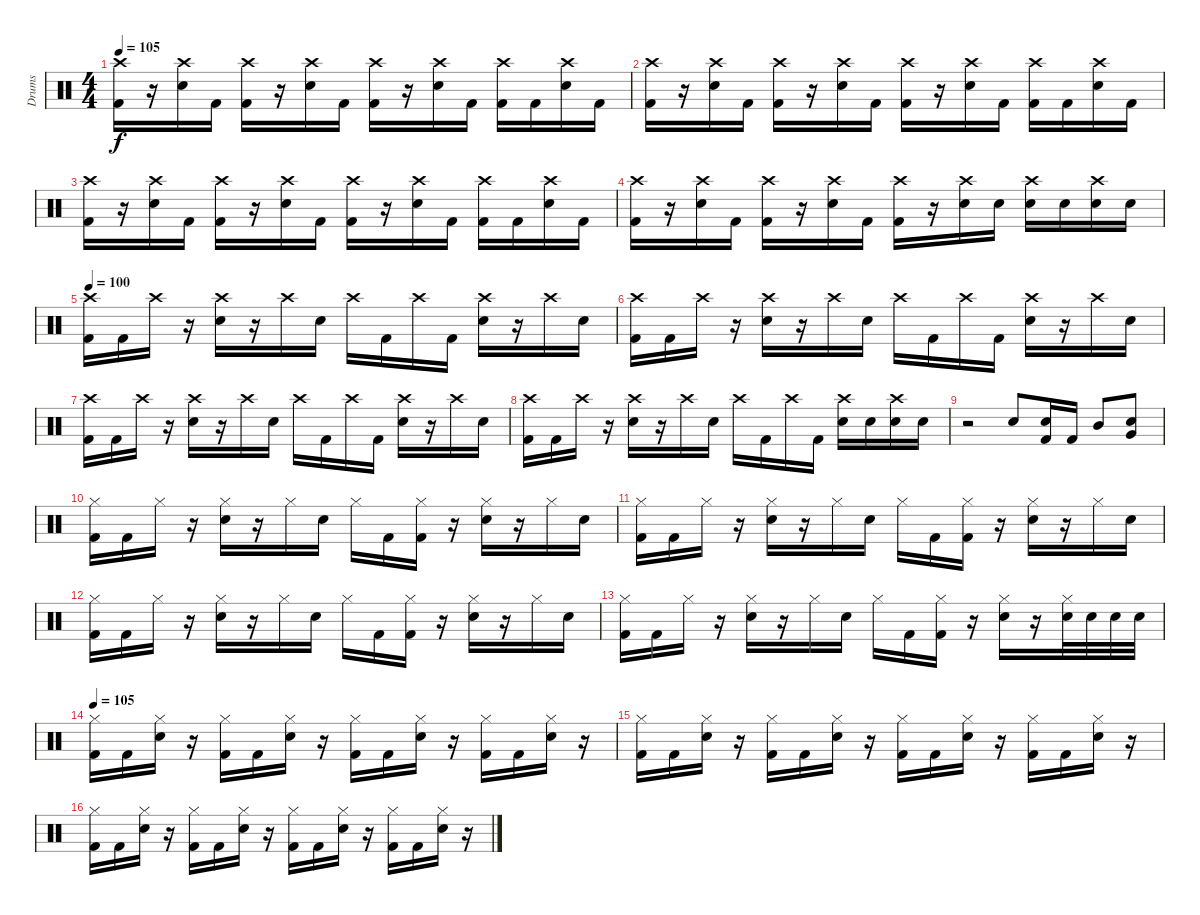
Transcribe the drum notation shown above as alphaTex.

\track ("Drums" "Drums") {instrument percussion}
\staff {score}
\articulation defaults
\ts (4 4)
\tempo 105
\clef neutral
\ks c
("Crash high (hit)" "Kick (hit) 2").16{dy f} r.16 ("Crash high (hit)" "Electric Snare (hit)").16 "Kick (hit) 2".16 ("Crash high (hit)" "Kick (hit) 2").16 r.16 ("Crash high (hit)" "Electric Snare (hit)").16 "Kick (hit) 2".16 ("Crash high (hit)" "Kick (hit) 2").16 r.16 ("Crash high (hit)" "Electric Snare (hit)").16 "Kick (hit) 2".16 ("Crash high (hit)" "Kick (hit) 2").16 "Kick (hit) 2".16 ("Crash high (hit)" "Electric Snare (hit)").16 "Kick (hit) 2".16 |
("Crash high (hit)" "Kick (hit) 2").16 r.16 ("Crash high (hit)" "Electric Snare (hit)").16 "Kick (hit) 2".16 ("Crash high (hit)" "Kick (hit) 2").16 r.16 ("Crash high (hit)" "Electric Snare (hit)").16 "Kick (hit) 2".16 ("Crash high (hit)" "Kick (hit) 2").16 r.16 ("Crash high (hit)" "Electric Snare (hit)").16 "Kick (hit) 2".16 ("Crash high (hit)" "Kick (hit) 2").16 "Kick (hit) 2".16 ("Crash high (hit)" "Electric Snare (hit)").16 "Kick (hit) 2".16 |
("Crash high (hit)" "Kick (hit) 2").16 r.16 ("Crash high (hit)" "Electric Snare (hit)").16 "Kick (hit) 2".16 ("Crash high (hit)" "Kick (hit) 2").16 r.16 ("Crash high (hit)" "Electric Snare (hit)").16 "Kick (hit) 2".16 ("Crash high (hit)" "Kick (hit) 2").16 r.16 ("Crash high (hit)" "Electric Snare (hit)").16 "Kick (hit) 2".16 ("Crash high (hit)" "Kick (hit) 2").16 "Kick (hit) 2".16 ("Crash high (hit)" "Electric Snare (hit)").16 "Kick (hit) 2".16 |
("Crash high (hit)" "Kick (hit) 2").16 r.16 ("Crash high (hit)" "Electric Snare (hit)").16 "Kick (hit) 2".16 ("Crash high (hit)" "Kick (hit) 2").16 r.16 ("Crash high (hit)" "Electric Snare (hit)").16 "Kick (hit) 2".16 ("Crash high (hit)" "Kick (hit) 2").16 r.16 ("Crash high (hit)" "Electric Snare (hit)").16 "Electric Snare (hit)".16 ("Crash high (hit)" "Electric Snare (hit)").16 "Electric Snare (hit)".16 ("Crash high (hit)" "Electric Snare (hit)").16 "Electric Snare (hit)".16 |
\tempo 100
("Crash high (hit)" "Kick (hit) 2").16 "Kick (hit) 2".16 "Crash high (hit)".16 r.16 ("Crash high (hit)" "Electric Snare (hit)").16 r.16 "Crash high (hit)".16 "Electric Snare (hit)".16 "Crash high (hit)".16 "Kick (hit) 2".16 "Crash high (hit)".16 "Kick (hit) 2".16 ("Crash high (hit)" "Electric Snare (hit)").16 r.16 "Crash high (hit)".16 "Electric Snare (hit)".16 |
("Crash high (hit)" "Kick (hit) 2").16 "Kick (hit) 2".16 "Crash high (hit)".16 r.16 ("Crash high (hit)" "Electric Snare (hit)").16 r.16 "Crash high (hit)".16 "Electric Snare (hit)".16 "Crash high (hit)".16 "Kick (hit) 2".16 "Crash high (hit)".16 "Kick (hit) 2".16 ("Crash high (hit)" "Electric Snare (hit)").16 r.16 "Crash high (hit)".16 "Electric Snare (hit)".16 |
("Crash high (hit)" "Kick (hit) 2").16 "Kick (hit) 2".16 "Crash high (hit)".16 r.16 ("Crash high (hit)" "Electric Snare (hit)").16 r.16 "Crash high (hit)".16 "Electric Snare (hit)".16 "Crash high (hit)".16 "Kick (hit) 2".16 "Crash high (hit)".16 "Kick (hit) 2".16 ("Crash high (hit)" "Electric Snare (hit)").16 r.16 "Crash high (hit)".16 "Electric Snare (hit)".16 |
("Crash high (hit)" "Kick (hit) 2").16 "Kick (hit) 2".16 "Crash high (hit)".16 r.16 ("Crash high (hit)" "Electric Snare (hit)").16 r.16 "Crash high (hit)".16 "Electric Snare (hit)".16 "Crash high (hit)".16 "Kick (hit) 2".16 "Crash high (hit)".16 "Kick (hit) 2".16 ("Crash high (hit)" "Electric Snare (hit)").16 "Electric Snare (hit)".16 ("Crash high (hit)" "Electric Snare (hit)").16 "Electric Snare (hit)".16 |
r.2 "Electric Snare (hit)".8 ("Electric Snare (hit)" "Kick (hit) 2").16 "Kick (hit) 2".16 "Mid Tom (hit)".8 ("Very Low Tom (hit)" "Electric Snare (hit)").8 |
("Hi-Hat (closed)" "Kick (hit) 2").16 "Kick (hit) 2".16 "Hi-Hat (closed)".16 r.16 ("Hi-Hat (closed)" "Electric Snare (hit)").16 r.16 "Hi-Hat (closed)".16 "Electric Snare (hit)".16 "Hi-Hat (closed)".16 "Kick (hit) 2".16 ("Hi-Hat (closed)" "Kick (hit) 2").16 r.16 ("Hi-Hat (closed)" "Electric Snare (hit)").16 r.16 "Hi-Hat (closed)".16 "Electric Snare (hit)".16 |
("Hi-Hat (closed)" "Kick (hit) 2").16 "Kick (hit) 2".16 "Hi-Hat (closed)".16 r.16 ("Hi-Hat (closed)" "Electric Snare (hit)").16 r.16 "Hi-Hat (closed)".16 "Electric Snare (hit)".16 "Hi-Hat (closed)".16 "Kick (hit) 2".16 ("Hi-Hat (closed)" "Kick (hit) 2").16 r.16 ("Hi-Hat (closed)" "Electric Snare (hit)").16 r.16 "Hi-Hat (closed)".16 "Electric Snare (hit)".16 |
("Hi-Hat (closed)" "Kick (hit) 2").16 "Kick (hit) 2".16 "Hi-Hat (closed)".16 r.16 ("Hi-Hat (closed)" "Electric Snare (hit)").16 r.16 "Hi-Hat (closed)".16 "Electric Snare (hit)".16 "Hi-Hat (closed)".16 "Kick (hit) 2".16 ("Hi-Hat (closed)" "Kick (hit) 2").16 r.16 ("Hi-Hat (closed)" "Electric Snare (hit)").16 r.16 "Hi-Hat (closed)".16 "Electric Snare (hit)".16 |
("Hi-Hat (closed)" "Kick (hit) 2").16 "Kick (hit) 2".16 "Hi-Hat (closed)".16 r.16 ("Hi-Hat (closed)" "Electric Snare (hit)").16 r.16 "Hi-Hat (closed)".16 "Electric Snare (hit)".16 "Hi-Hat (closed)".16 "Kick (hit) 2".16 ("Hi-Hat (closed)" "Kick (hit) 2").16 r.16 ("Hi-Hat (closed)" "Electric Snare (hit)").16 r.16 ("Hi-Hat (closed)" "Electric Snare (hit)").32 "Electric Snare (hit)".32 "Electric Snare (hit)".32 "Electric Snare (hit)".32 |
\tempo 105
("Hi-Hat (closed)" "Kick (hit) 2").16 "Kick (hit) 2".16 ("Hi-Hat (closed)" "Electric Snare (hit)").16 r.16 ("Hi-Hat (closed)" "Kick (hit) 2").16 "Kick (hit) 2".16 ("Hi-Hat (closed)" "Electric Snare (hit)").16 r.16 ("Hi-Hat (closed)" "Kick (hit) 2").16 "Kick (hit) 2".16 ("Hi-Hat (closed)" "Electric Snare (hit)").16 r.16 ("Hi-Hat (closed)" "Kick (hit) 2").16 "Kick (hit) 2".16 ("Hi-Hat (closed)" "Electric Snare (hit)").16 r.16 |
("Hi-Hat (closed)" "Kick (hit) 2").16 "Kick (hit) 2".16 ("Hi-Hat (closed)" "Electric Snare (hit)").16 r.16 ("Hi-Hat (closed)" "Kick (hit) 2").16 "Kick (hit) 2".16 ("Hi-Hat (closed)" "Electric Snare (hit)").16 r.16 ("Hi-Hat (closed)" "Kick (hit) 2").16 "Kick (hit) 2".16 ("Hi-Hat (closed)" "Electric Snare (hit)").16 r.16 ("Hi-Hat (closed)" "Kick (hit) 2").16 "Kick (hit) 2".16 ("Hi-Hat (closed)" "Electric Snare (hit)").16 r.16 |
("Hi-Hat (closed)" "Kick (hit) 2").16 "Kick (hit) 2".16 ("Hi-Hat (closed)" "Electric Snare (hit)").16 r.16 ("Hi-Hat (closed)" "Kick (hit) 2").16 "Kick (hit) 2".16 ("Hi-Hat (closed)" "Electric Snare (hit)").16 r.16 ("Hi-Hat (closed)" "Kick (hit) 2").16 "Kick (hit) 2".16 ("Hi-Hat (closed)" "Electric Snare (hit)").16 r.16 ("Hi-Hat (closed)" "Kick (hit) 2").16 "Kick (hit) 2".16 ("Hi-Hat (closed)" "Electric Snare (hit)").16 r.16
